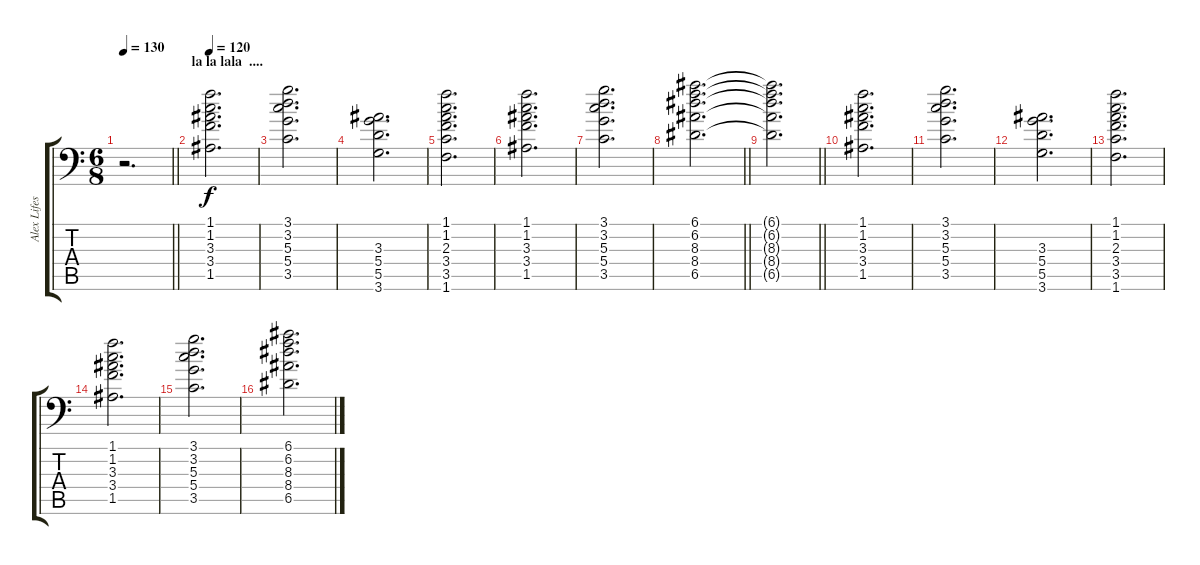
\track ("Alex Lifeson Ritmo " "Alex Lifes") {instrument acousticguitarsteel bank 211}
\staff {score tabs}
\tuning (E4 B3 G3 D3 A2 E2) {hide}
\ts (6 8)
\tempo 130
\clef f4
\barLineRight lightlight
\ks c
r.2{d dy f} |
\section ("" "la la lala  ....")
\tempo 120
(1.1 1.2 3.3 3.4 1.5).2{d} |
(3.1 3.2 5.3 5.4 3.5).2{d} |
(3.3 5.4 5.5 3.6).2{d} |
(1.1 1.2 2.3 3.4 3.5 1.6).2{d} |
(1.1 1.2 3.3 3.4 1.5).2{d} |
(3.1 3.2 5.3 5.4 3.5).2{d} |
\barLineRight lightlight
(6.1 6.2 8.3 8.4 6.5).2{d} |
\barLineRight lightlight
(6.1{t} 6.2{t} 8.3{t} 8.4{t} 6.5{t}).2{d} |
(1.1 1.2 3.3 3.4 1.5).2{d instrument overdrivenguitar} |
(3.1 3.2 5.3 5.4 3.5).2{d} |
(3.3 5.4 5.5 3.6).2{d} |
(1.1 1.2 2.3 3.4 3.5 1.6).2{d} |
(1.1 1.2 3.3 3.4 1.5).2{d} |
(3.1 3.2 5.3 5.4 3.5).2{d} |
(6.1 6.2 8.3 8.4 6.5).2{d}
